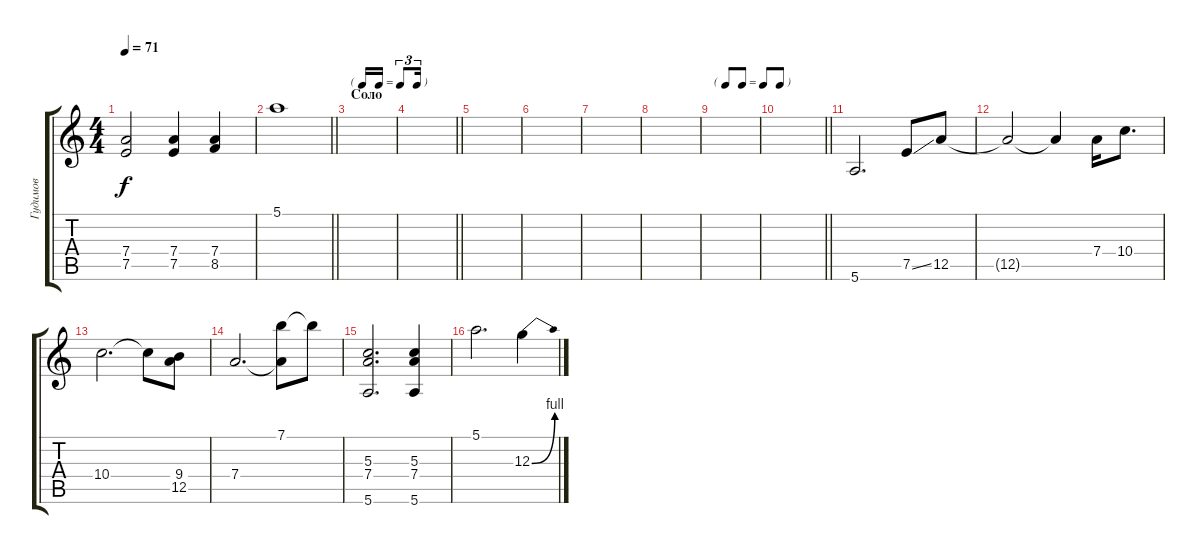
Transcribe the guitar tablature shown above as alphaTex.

\track ("Гудимов" "Гудимов") {instrument distortionguitar}
\staff {score tabs}
\tuning (E4 B3 G3 D3 A2 E2) {hide}
\ts (4 4)
\tempo 71
\clef g2
\ks c
(7.4 7.5).2{dy f} (7.4 7.5).4 (7.4 8.5).4 |
\barLineRight lightlight
5.1.1 |
\tf triplet16th
\section ("" "Соло")
|
\barLineRight lightlight
|
|
|
|
|
\tf none
|
\barLineRight lightlight
|
5.6.2{d} 7.5{ss}.8 12.5.8 |
12.5{t}.2 12.5{t}.4 7.4.16 10.4.8{d} |
10.4.2{d} 10.4{t}.8 (9.4 12.5).8 |
7.4.2{d} (7.1 7.4{t}).8 7.1{t}.8 |
(5.3 7.4 5.6).2{d} (5.3 7.4 5.6).4 |
5.1.2{d} 12.3{be (bend 0 0 60 4)}.4
